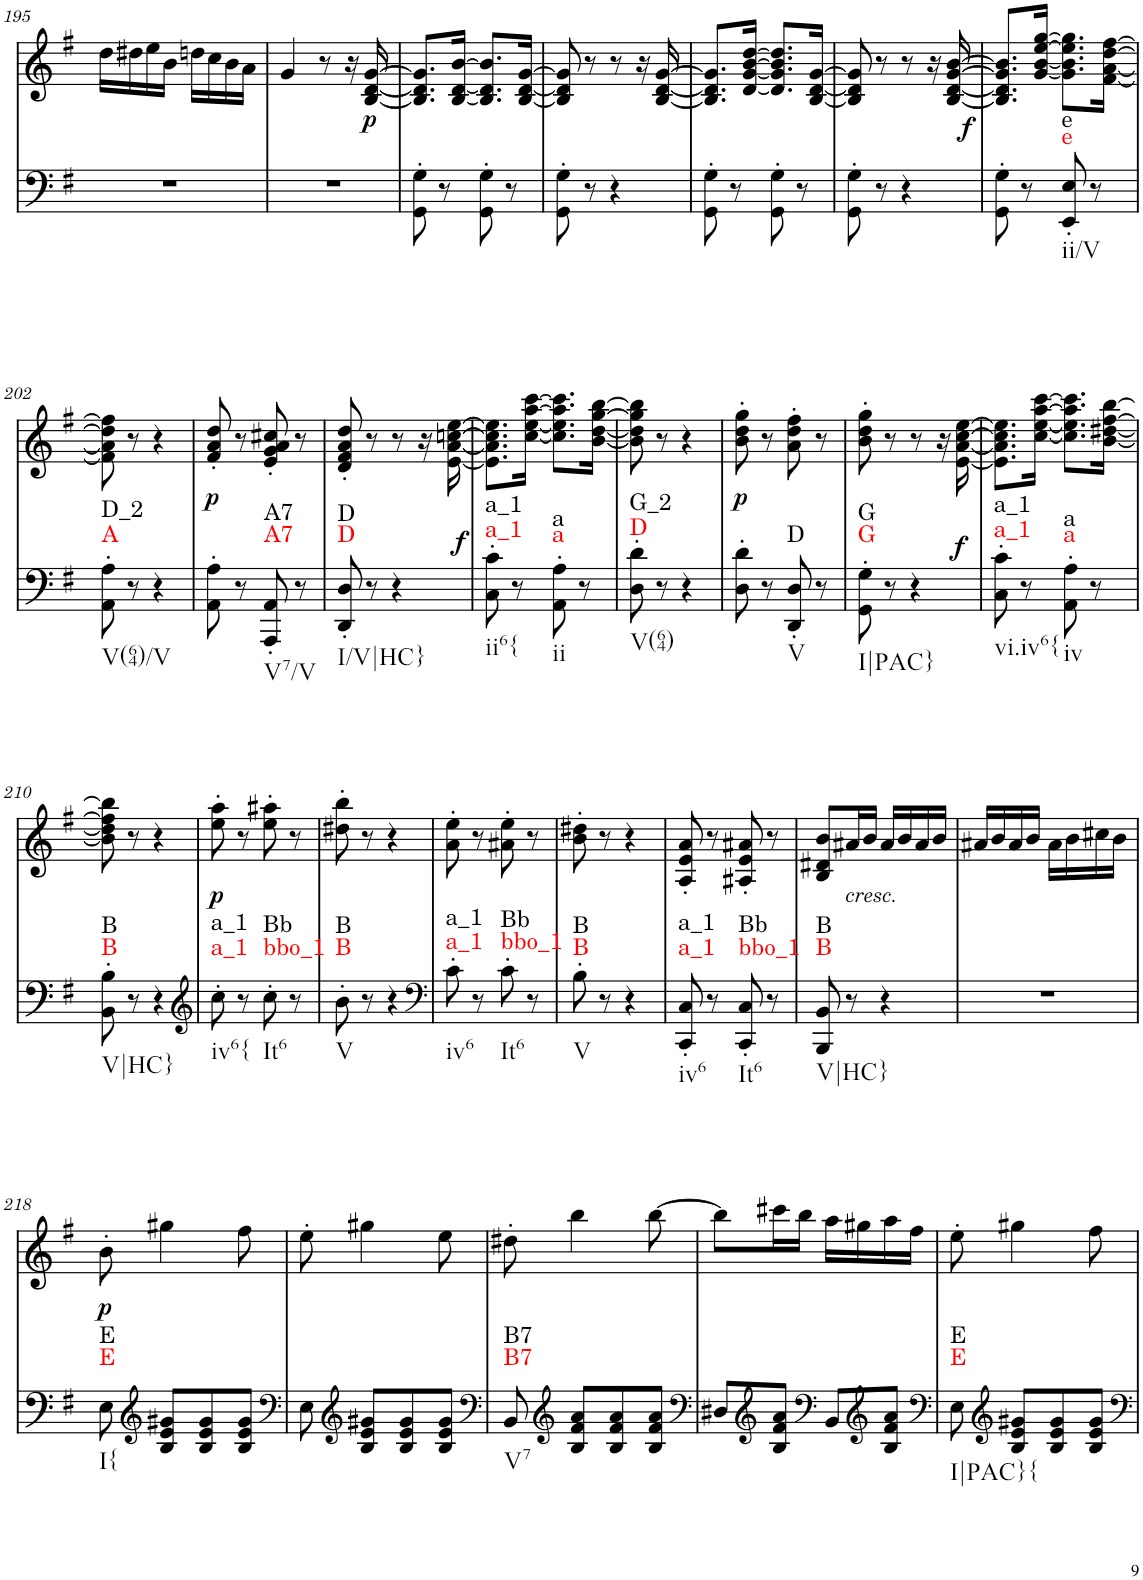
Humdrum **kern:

**kern	**dynam	**harte	**kern	**text	**dynam
*part2	*part2	*part2	*part1	*part1	*part1
*staff2	*staff2	*	*staff1	*staff1	*staff1
*I"piano	*	*	*I"piano	*	*
*I'Pno	*	*	*I'Pno	*	*
!!LO:PB:g=z
*clefF4	*	*	*clefG2	*	*
*k[f#]	*	*	*k[f#]	*	*
*G:	*	*	*G:	*	*
*M2/4	*	*	*M2/4	*	*
=195	=195	=195	=195	=195	=195
2r	.	.	16dd\LL	.	.
.	.	.	16dd#X\	.	.
.	.	.	16ee\	.	.
.	.	.	16b\JJ	.	.
.	.	.	16ddn\LL	.	.
.	.	.	16cc\	.	.
.	.	.	16b\	.	.
.	.	.	16a\JJ	.	.
=196	=196	=196	=196	=196	=196
2r	.	.	4g/	.	.
.	.	.	8r	.	.
.	.	.	16r	.	.
!	!	!	!	!LO:LY:b	!LO:DY:b
.	.	.	[16B/ [16d/ [16g/	p	p
=197	=197	=197	=197	=197	=197
8GG\' 8G\'	.	.	8.B/] 8.d/] 8.g/]L	.	.
8r	.	.	.	.	.
.	.	.	[16B/ [16d/ [16b/Jk	.	.
8GG\' 8G\'	.	.	8.B/] 8.d/] 8.b/]L	.	.
8r	.	.	.	.	.
.	.	.	[16B/ [16d/ [16g/Jk	.	.
=198	=198	=198	=198	=198	=198
8GG\' 8G\'	.	.	8B/] 8d/] 8g/]	.	.
8r	.	.	8r	.	.
4r	.	.	8r	.	.
.	.	.	16r	.	.
.	.	.	[16B/ [16d/ [16g/	.	.
=199	=199	=199	=199	=199	=199
8GG\' 8G\'	.	.	8.B/] 8.d/] 8.g/]L	.	.
8r	.	.	.	.	.
.	.	.	[16d/ [16g/ [16b/ [16dd/Jk	.	.
8GG\' 8G\'	.	.	8.d/] 8.g/] 8.b/] 8.dd/]L	.	.
8r	.	.	.	.	.
.	.	.	[16B/ [16d/ [16g/Jk	.	.
=200	=200	=200	=200	=200	=200
8GG\' 8G\'	.	.	8B/] 8d/] 8g/]	.	.
8r	.	.	8r	.	.
!	!LO:DY:a	!	!	!	!
4r	f	.	8r	.	.
.	.	.	16r	.	.
!	!	!	!	!LO:LY:b	!
.	.	.	[16B/ [16d/ [16g/ [16b/	f	.
=201	=201	=201	=201	=201	=201
8GG\' 8G\'	.	.	8.B/] 8.d/] 8.g/] 8.b/]L	.	.
8r	.	.	.	.	.
.	.	.	[16g/ [16b/ [16ee/ [16gg/Jk	.	.
!	!	!LO:H:n=1:kt=e	!	!	!
!	!	!LO:H:n=2:kt=e	!	!	!
8EE/' 8E/'	.	N N	8.g\] 8.b\] 8.ee\] 8.gg\]L	.	.
8r	.	.	.	.	.
.	.	.	[16f#\ [16a\ [16dd\ [16ff#\Jk	.	.
!!LO:LB:g=z
=202	=202	=202	=202	=202	=202
!	!	!LO:H:n=1:kt=A	!	!	!
!	!	!LO:H:n=2:kt=D_2	!	!	!
8AA\' 8A\'	.	N N	8f#\] 8a\] 8dd\] 8ff#\]	.	.
8r	.	.	8r	.	.
4r	.	.	4r	.	.
=203	=203	=203	=203	=203	=203
!	!	!	!	!LO:LY:b	!LO:DY:b
8AA\' 8A\'	.	.	8f#/' 8a/' 8dd/'	p	p
8r	.	.	8r	.	.
!	!	!LO:H:n=1:kt=A7	!	!	!
!	!	!LO:H:n=2:kt=A7	!	!	!
8AAA/' 8AA/'	.	N N	8e/' 8g/' 8a/' 8cc#X/'	.	.
8r	.	.	8r	.	.
=204	=204	=204	=204	=204	=204
!	!	!LO:H:n=1:kt=D	!	!	!
!	!	!LO:H:n=2:kt=D	!	!	!
8DD/' 8D/'	.	N N	8d/' 8f#/' 8a/' 8dd/'	.	.
8r	.	.	8r	.	.
!	!LO:DY:a	!	!	!	!
4r	f	.	8r	.	.
.	.	.	16r	.	.
!	!	!	!	!LO:LY:b	!
.	.	.	[16e\ [16a\ [16ccn\ [16ee\	f	.
=205	=205	=205	=205	=205	=205
!	!	!LO:H:n=1:kt=a_1	!	!	!
!	!	!LO:H:n=2:kt=a_1	!	!	!
8C\' 8c\'	.	N N	8.e\] 8.a\] 8.cc\] 8.ee\]L	.	.
8r	.	.	.	.	.
.	.	.	[16cc\ [16ee\ [16aa\ [16ccc\Jk	.	.
!	!	!LO:H:n=1:kt=a	!	!	!
!	!	!LO:H:n=2:kt=a	!	!	!
8AA\' 8A\'	.	N N	8.cc\] 8.ee\] 8.aa\] 8.ccc\]L	.	.
8r	.	.	.	.	.
.	.	.	[16b\ [16dd\ [16gg\ [16bb\Jk	.	.
=206	=206	=206	=206	=206	=206
!	!	!LO:H:n=1:kt=D	!	!	!
!	!	!LO:H:n=2:kt=G_2	!	!	!
8D\' 8d\'	.	N N	8b\] 8dd\] 8gg\] 8bb\]	.	.
8r	.	.	8r	.	.
4r	.	.	4r	.	.
=207	=207	=207	=207	=207	=207
!	!	!	!	!LO:LY:b	!LO:DY:b
8D\' 8d\'	.	.	8b\' 8dd\' 8gg\'	p	p
8r	.	.	8r	.	.
!	!	!LO:H:kt=D	!	!	!
8DD/' 8D/'	.	N	8a\' 8dd\' 8ff#\'	.	.
8r	.	.	8r	.	.
=208	=208	=208	=208	=208	=208
!	!	!LO:H:n=1:kt=G	!	!	!
!	!	!LO:H:n=2:kt=G	!	!	!
8GG\' 8G\'	.	N N	8b\' 8dd\' 8gg\'	.	.
8r	.	.	8r	.	.
!	!LO:DY:a	!	!	!	!
4r	f	.	8r	.	.
.	.	.	16r	.	.
!	!	!	!	!LO:LY:b	!
.	.	.	[16e\ [16a\ [16cc\ [16ee\	f	.
=209	=209	=209	=209	=209	=209
!	!	!LO:H:n=1:kt=a_1	!	!	!
!	!	!LO:H:n=2:kt=a_1	!	!	!
8C\' 8c\'	.	N N	8.e\] 8.a\] 8.cc\] 8.ee\]L	.	.
8r	.	.	.	.	.
.	.	.	[16cc\ [16ee\ [16aa\ [16ccc\Jk	.	.
!	!	!LO:H:n=1:kt=a	!	!	!
!	!	!LO:H:n=2:kt=a	!	!	!
8AA\' 8A\'	.	N N	8.cc\] 8.ee\] 8.aa\] 8.ccc\]L	.	.
8r	.	.	.	.	.
.	.	.	[16b\ [16dd#X\ [16ff#\ [16bb\Jk	.	.
!!LO:LB:g=z
=210	=210	=210	=210	=210	=210
!	!	!LO:H:n=1:kt=B	!	!	!
!	!	!LO:H:n=2:kt=B	!	!	!
8BB\' 8B\'	.	N N	8b\] 8dd#\] 8ff#\] 8bb\]	.	.
8r	.	.	8r	.	.
4r	.	.	4r	.	.
=211	=211	=211	=211	=211	=211
*clefG2	*	*	*	*	*
!	!	!LO:H:n=1:kt=a_1	!	!LO:LY:b	!LO:DY:b
!	!	!LO:H:n=2:kt=a_1	!	!	!
8cc'\	.	N N	8ee\' 8aa\'	p	p
8r	.	.	8r	.	.
!	!	!LO:H:n=1:kt=bbo_1	!	!	!
!	!	!LO:H:n=2:kt=Bb	!	!	!
8cc'\	.	N N	8ee\' 8aa#X\'	.	.
8r	.	.	8r	.	.
=212	=212	=212	=212	=212	=212
!	!	!LO:H:n=1:kt=B	!	!	!
!	!	!LO:H:n=2:kt=B	!	!	!
8b'\	.	N N	8dd#X\' 8bb\'	.	.
8r	.	.	8r	.	.
4r	.	.	4r	.	.
=213	=213	=213	=213	=213	=213
*clefF4	*	*	*	*	*
!	!	!LO:H:n=1:kt=a_1	!	!	!
!	!	!LO:H:n=2:kt=a_1	!	!	!
8c'\	.	N N	8a\' 8ee\'	.	.
8r	.	.	8r	.	.
!	!	!LO:H:n=1:kt=bbo_1	!	!	!
!	!	!LO:H:n=2:kt=Bb	!	!	!
8c'\	.	N N	8a#X\' 8ee\'	.	.
8r	.	.	8r	.	.
=214	=214	=214	=214	=214	=214
!	!	!LO:H:n=1:kt=B	!	!	!
!	!	!LO:H:n=2:kt=B	!	!	!
8B'\	.	N N	8b\' 8dd#X\'	.	.
8r	.	.	8r	.	.
4r	.	.	4r	.	.
=215	=215	=215	=215	=215	=215
!	!	!LO:H:n=1:kt=a_1	!	!	!
!	!	!LO:H:n=2:kt=a_1	!	!	!
8CC/' 8C/'	.	N N	8A/' 8e/' 8a/'	.	.
8r	.	.	8r	.	.
!	!	!LO:H:n=1:kt=bbo_1	!	!	!
!	!	!LO:H:n=2:kt=Bb	!	!	!
8CC/' 8C/'	.	N N	8A#X/' 8e/' 8a#X/'	.	.
8r	.	.	8r	.	.
=216	=216	=216	=216	=216	=216
!	!	!LO:H:n=1:kt=B	!	!	!
!	!	!LO:H:n=2:kt=B	!	!	!
8BBB/ 8BB/	.	N N	8B/ 8d#X/ 8b/L	.	.
!	!	!	!LO:TX:b:i:t=cresc.	!	!
!	!	!	!	!LO:LY:b	!
8r	.	.	16a#X/L	<	.
.	.	.	16b/JJ	.	.
4r	.	.	16a#/LL	.	.
.	.	.	16b/	.	.
.	.	.	16a#/	.	.
.	.	.	16b/JJ	.	.
=217	=217	=217	=217	=217	=217
2r	.	.	16a#X/LL	.	.
.	.	.	16b/	.	.
.	.	.	16a#/	.	.
.	.	.	16b/JJ	.	.
.	.	.	16a#\LL	.	.
.	.	.	16b\	.	.
.	.	.	16cc#X\	.	.
.	.	.	16b\JJ	.	.
!!LO:LB:g=z
=218	=218	=218	=218	=218	=218
!	!	!LO:H:n=1:kt=E	!	!LO:LY:b	!LO:DY:b
!	!	!LO:H:n=2:kt=E	!	!	!
8E\	.	N N	8b'\	p	p
*clefG2	*	*	*	*	*
8B/ 8e/ 8g#X/L	.	.	4gg#X\	.	.
8B/ 8e/ 8g#/	.	.	.	.	.
8B/ 8e/ 8g#/J	.	.	8ff#\	.	.
=219	=219	=219	=219	=219	=219
*clefF4	*	*	*	*	*
8E\	.	.	8ee'\	.	.
*clefG2	*	*	*	*	*
8B/ 8e/ 8g#X/L	.	.	4gg#X\	.	.
8B/ 8e/ 8g#/	.	.	.	.	.
8B/ 8e/ 8g#/J	.	.	8ee\	.	.
=220	=220	=220	=220	=220	=220
*clefF4	*	*	*	*	*
!	!	!LO:H:n=1:kt=B7	!	!	!
!	!	!LO:H:n=2:kt=B7	!	!	!
8BB/	.	N N	8dd#X'\	.	.
*clefG2	*	*	*	*	*
8B/ 8f#/ 8a/L	.	.	4bb\	.	.
8B/ 8f#/ 8a/	.	.	.	.	.
8B/ 8f#/ 8a/J	.	.	[8bb\	.	.
=221	=221	=221	=221	=221	=221
*clefF4	*	*	*	*	*
8D#X/L	.	.	8bb\L]	.	.
*clefG2	*	*	*	*	*
8B/ 8f#/ 8a/J	.	.	16ccc#X\L	.	.
.	.	.	16bb\JJ	.	.
*clefF4	*	*	*	*	*
8BB/L	.	.	16aa\LL	.	.
.	.	.	16gg#X\	.	.
*clefG2	*	*	*	*	*
8B/ 8f#/ 8a/J	.	.	16aa\	.	.
.	.	.	16ff#\JJ	.	.
=222	=222	=222	=222	=222	=222
*clefF4	*	*	*	*	*
!	!	!LO:H:n=1:kt=E	!	!	!
!	!	!LO:H:n=2:kt=E	!	!	!
8E\	.	N N	8ee'\	.	.
*clefG2	*	*	*	*	*
8B/ 8e/ 8g#X/L	.	.	4gg#X\	.	.
8B/ 8e/ 8g#/	.	.	.	.	.
8B/ 8e/ 8g#/J	.	.	8ff#\	.	.
=	=	=	=	=	=
*-	*-	*-	*-	*-	*-
